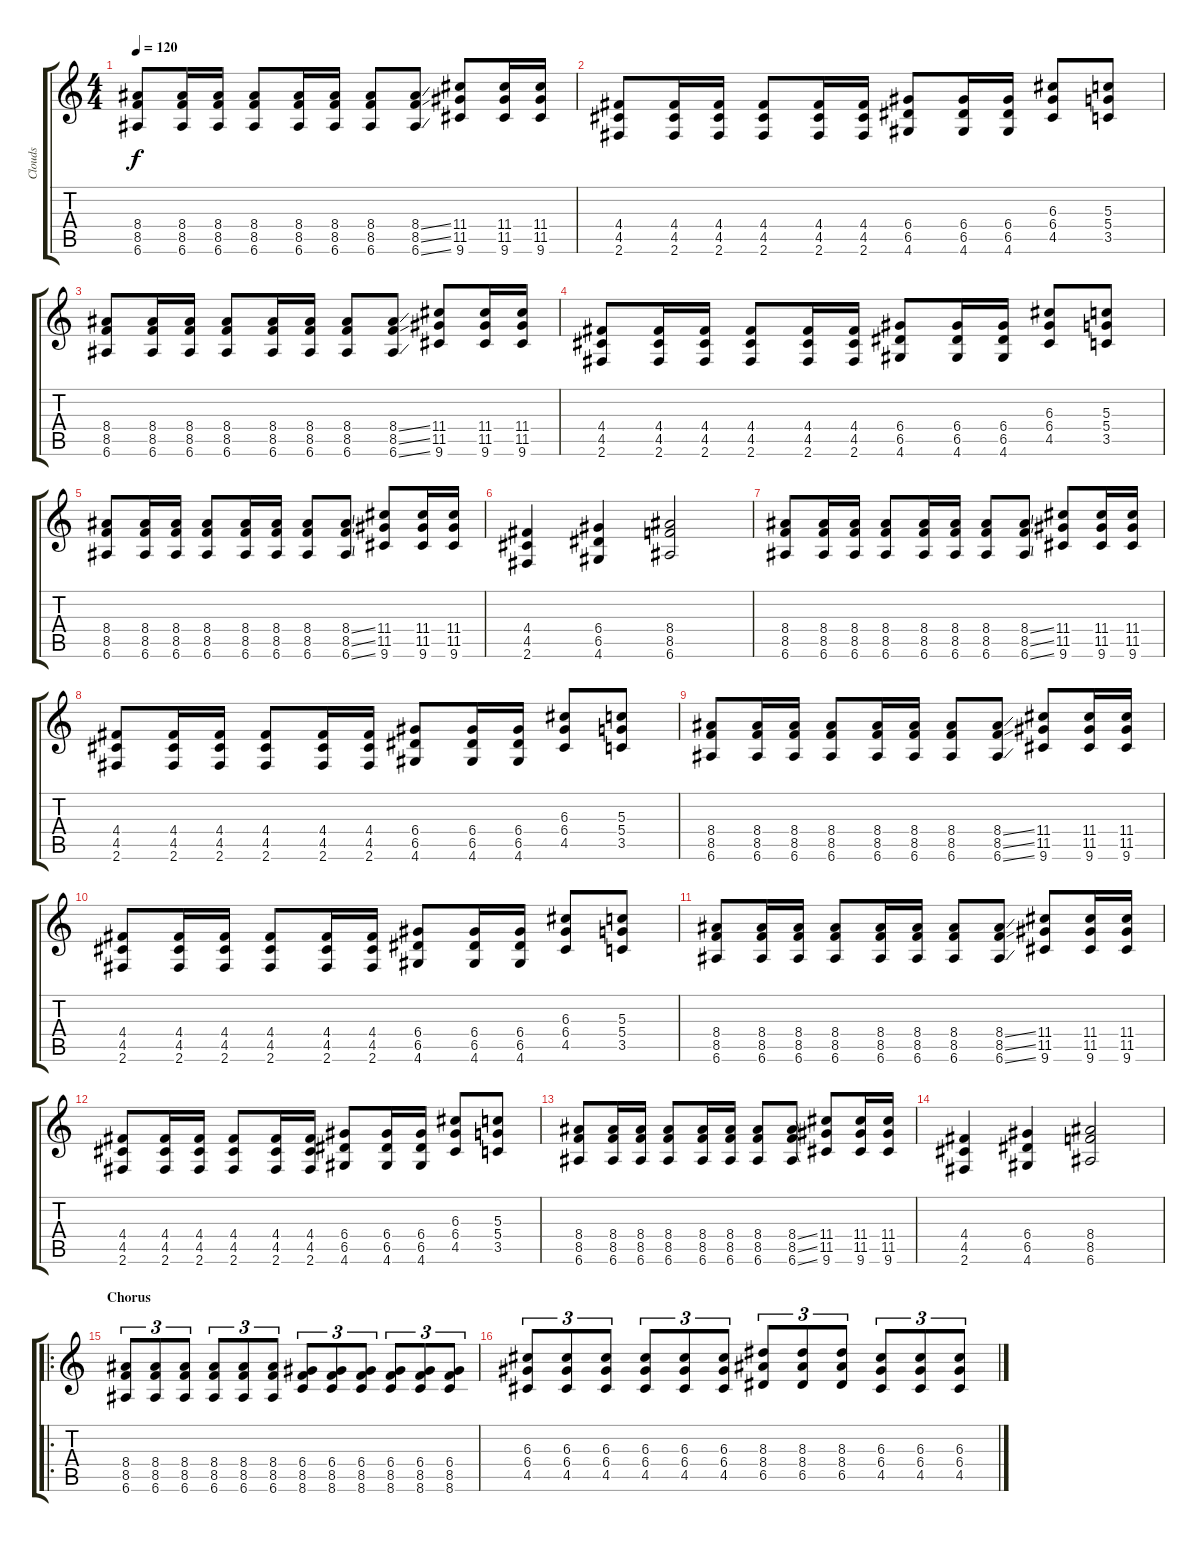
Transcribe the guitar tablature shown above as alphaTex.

\track ("Clouds" "Clouds") {instrument distortionguitar}
\staff {score tabs}
\tuning (E4 B3 G3 D3 A2 E2) {hide}
\ts (4 4)
\tempo 120
\clef g2
\ks c
(8.4 8.5 6.6).8{dy f} (8.4 8.5 6.6).16 (8.4 8.5 6.6).16 (8.4 8.5 6.6).8 (8.4 8.5 6.6).16 (8.4 8.5 6.6).16 (8.4 8.5 6.6).8 (8.4{ss} 8.5{ss} 6.6{ss}).8 (11.4 11.5 9.6).8 (11.4 11.5 9.6).16 (11.4 11.5 9.6).16 |
(4.4 4.5 2.6).8 (4.4 4.5 2.6).16 (4.4 4.5 2.6).16 (4.4 4.5 2.6).8 (4.4 4.5 2.6).16 (4.4 4.5 2.6).16 (6.4 6.5 4.6).8 (6.4 6.5 4.6).16 (6.4 6.5 4.6).16 (6.3 6.4 4.5).8 (5.3 5.4 3.5).8 |
(8.4 8.5 6.6).8 (8.4 8.5 6.6).16 (8.4 8.5 6.6).16 (8.4 8.5 6.6).8 (8.4 8.5 6.6).16 (8.4 8.5 6.6).16 (8.4 8.5 6.6).8 (8.4{ss} 8.5{ss} 6.6{ss}).8 (11.4 11.5 9.6).8 (11.4 11.5 9.6).16 (11.4 11.5 9.6).16 |
(4.4 4.5 2.6).8 (4.4 4.5 2.6).16 (4.4 4.5 2.6).16 (4.4 4.5 2.6).8 (4.4 4.5 2.6).16 (4.4 4.5 2.6).16 (6.4 6.5 4.6).8 (6.4 6.5 4.6).16 (6.4 6.5 4.6).16 (6.3 6.4 4.5).8 (5.3 5.4 3.5).8 |
(8.4 8.5 6.6).8 (8.4 8.5 6.6).16 (8.4 8.5 6.6).16 (8.4 8.5 6.6).8 (8.4 8.5 6.6).16 (8.4 8.5 6.6).16 (8.4 8.5 6.6).8 (8.4{ss} 8.5{ss} 6.6{ss}).8 (11.4 11.5 9.6).8 (11.4 11.5 9.6).16 (11.4 11.5 9.6).16 |
(4.4 4.5 2.6).4 (6.4 6.5 4.6).4 (8.4 8.5 6.6).2 |
(8.4 8.5 6.6).8 (8.4 8.5 6.6).16 (8.4 8.5 6.6).16 (8.4 8.5 6.6).8 (8.4 8.5 6.6).16 (8.4 8.5 6.6).16 (8.4 8.5 6.6).8 (8.4{ss} 8.5{ss} 6.6{ss}).8 (11.4 11.5 9.6).8 (11.4 11.5 9.6).16 (11.4 11.5 9.6).16 |
(4.4 4.5 2.6).8 (4.4 4.5 2.6).16 (4.4 4.5 2.6).16 (4.4 4.5 2.6).8 (4.4 4.5 2.6).16 (4.4 4.5 2.6).16 (6.4 6.5 4.6).8 (6.4 6.5 4.6).16 (6.4 6.5 4.6).16 (6.3 6.4 4.5).8 (5.3 5.4 3.5).8 |
(8.4 8.5 6.6).8 (8.4 8.5 6.6).16 (8.4 8.5 6.6).16 (8.4 8.5 6.6).8 (8.4 8.5 6.6).16 (8.4 8.5 6.6).16 (8.4 8.5 6.6).8 (8.4{ss} 8.5{ss} 6.6{ss}).8 (11.4 11.5 9.6).8 (11.4 11.5 9.6).16 (11.4 11.5 9.6).16 |
(4.4 4.5 2.6).8 (4.4 4.5 2.6).16 (4.4 4.5 2.6).16 (4.4 4.5 2.6).8 (4.4 4.5 2.6).16 (4.4 4.5 2.6).16 (6.4 6.5 4.6).8 (6.4 6.5 4.6).16 (6.4 6.5 4.6).16 (6.3 6.4 4.5).8 (5.3 5.4 3.5).8 |
(8.4 8.5 6.6).8 (8.4 8.5 6.6).16 (8.4 8.5 6.6).16 (8.4 8.5 6.6).8 (8.4 8.5 6.6).16 (8.4 8.5 6.6).16 (8.4 8.5 6.6).8 (8.4{ss} 8.5{ss} 6.6{ss}).8 (11.4 11.5 9.6).8 (11.4 11.5 9.6).16 (11.4 11.5 9.6).16 |
(4.4 4.5 2.6).8 (4.4 4.5 2.6).16 (4.4 4.5 2.6).16 (4.4 4.5 2.6).8 (4.4 4.5 2.6).16 (4.4 4.5 2.6).16 (6.4 6.5 4.6).8 (6.4 6.5 4.6).16 (6.4 6.5 4.6).16 (6.3 6.4 4.5).8 (5.3 5.4 3.5).8 |
(8.4 8.5 6.6).8 (8.4 8.5 6.6).16 (8.4 8.5 6.6).16 (8.4 8.5 6.6).8 (8.4 8.5 6.6).16 (8.4 8.5 6.6).16 (8.4 8.5 6.6).8 (8.4{ss} 8.5{ss} 6.6{ss}).8 (11.4 11.5 9.6).8 (11.4 11.5 9.6).16 (11.4 11.5 9.6).16 |
(4.4 4.5 2.6).4 (6.4 6.5 4.6).4 (8.4 8.5 6.6).2 |
\ro
\section ("" "Chorus")
(8.4 8.5 6.6).8{tu (3 2)} (8.4 8.5 6.6).8{tu (3 2)} (8.4 8.5 6.6).8{tu (3 2)} (8.4 8.5 6.6).8{tu (3 2)} (8.4 8.5 6.6).8{tu (3 2)} (8.4 8.5 6.6).8{tu (3 2)} (6.4 8.5 8.6).8{tu (3 2)} (6.4 8.5 8.6).8{tu (3 2)} (6.4 8.5 8.6).8{tu (3 2)} (6.4 8.5 8.6).8{tu (3 2)} (6.4 8.5 8.6).8{tu (3 2)} (6.4 8.5 8.6).8{tu (3 2)} |
(6.3 6.4 4.5).8{tu (3 2)} (6.3 6.4 4.5).8{tu (3 2)} (6.3 6.4 4.5).8{tu (3 2)} (6.3 6.4 4.5).8{tu (3 2)} (6.3 6.4 4.5).8{tu (3 2)} (6.3 6.4 4.5).8{tu (3 2)} (8.3 8.4 6.5).8{tu (3 2)} (8.3 8.4 6.5).8{tu (3 2)} (8.3 8.4 6.5).8{tu (3 2)} (6.3 6.4 4.5).8{tu (3 2)} (6.3 6.4 4.5).8{tu (3 2)} (6.3 6.4 4.5).8{tu (3 2)}
